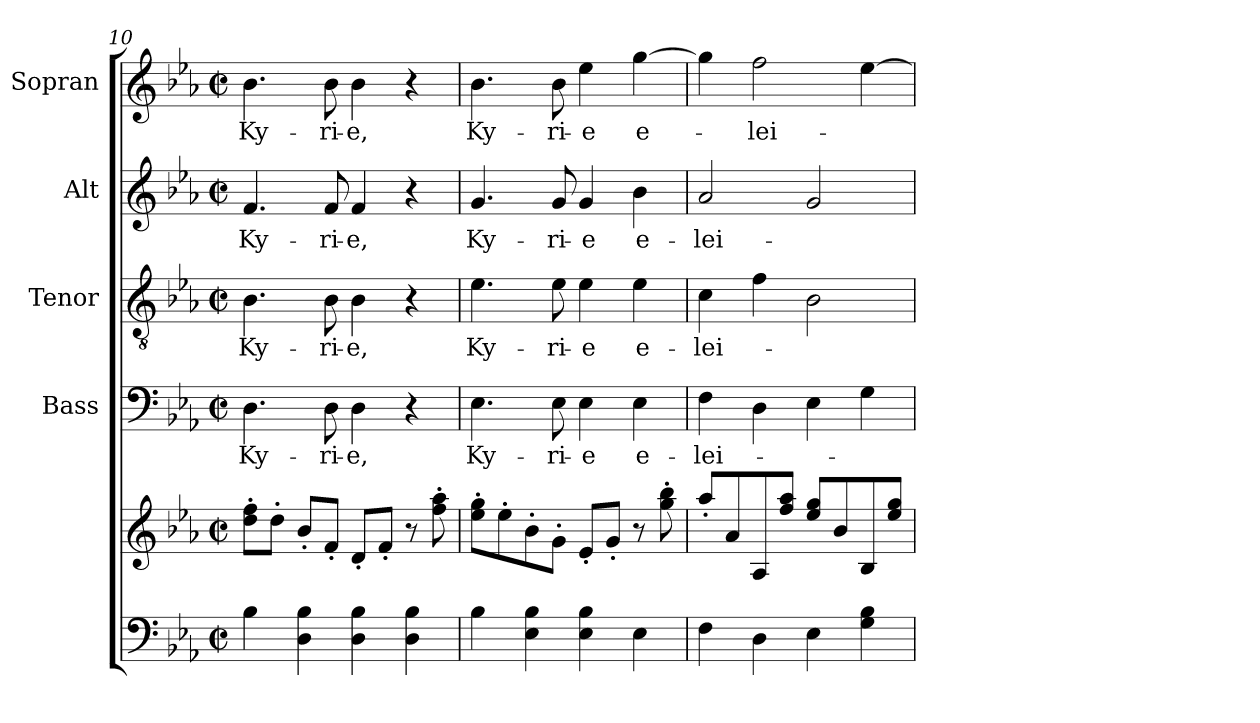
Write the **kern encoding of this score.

**kern	**kern	**kern	**text	**kern	**text	**kern	**text	**kern	**text
*part5	*part5	*part4	*part4	*part3	*part3	*part2	*part2	*part1	*part1
*staff6	*staff5	*staff4	*staff4	*staff3	*staff3	*staff2	*staff2	*staff1	*staff1
*	*	*I"Bass	*	*I"Tenor	*	*I"Alt	*	*I"Sopran	*
*	*	*I'B.	*	*I'T.	*	*I'A.	*	*I'S.	*
*clefF4	*clefG2	*clefF4	*	*clefGv2	*	*clefG2	*	*clefG2	*
*k[b-e-a-]	*k[b-e-a-]	*k[b-e-a-]	*	*k[b-e-a-]	*	*k[b-e-a-]	*	*k[b-e-a-]	*
*E-:	*E-:	*E-:	*	*E-:	*	*E-:	*	*E-:	*
*M2/2	*M2/2	*M2/2	*	*M2/2	*	*M2/2	*	*M2/2	*
*met(c|)	*met(c|)	*met(c|)	*	*met(c|)	*	*met(c|)	*	*met(c|)	*
=10	=10	=10	=10	=10	=10	=10	=10	=10	=10
!	!	!	!LO:LY:b	!	!LO:LY:b	!	!LO:LY:b	!	!LO:LY:b
4B-\	8dd\'> 8ff\'>L	4.D\	Ky-	4.B-\	Ky-	4.f/	Ky-	4.b-\	Ky-
.	8dd'>\J	.	.	.	.	.	.	.	.
4D\ 4B-\	8b-'</L	.	.	.	.	.	.	.	.
!	!	!	!LO:LY:b	!	!LO:LY:b	!	!LO:LY:b	!	!LO:LY:b
.	8f'</J	8D\	-ri-	8B-\	-ri-	8f/	-ri-	8b-\	-ri-
!	!	!	!LO:LY:b	!	!LO:LY:b	!	!LO:LY:b	!	!LO:LY:b
4D\ 4B-\	8d'</L	4D\	-e,	4B-\	-e,	4f/	-e,	4b-\	-e,
.	8f'</J	.	.	.	.	.	.	.	.
4D\ 4B-\	8r	4r	.	4r	.	4r	.	4r	.
.	8ff\'> 8aa-\'>	.	.	.	.	.	.	.	.
!!LO:PB:g=z
=11	=11	=11	=11	=11	=11	=11	=11	=11	=11
!	!	!	!LO:LY:b	!	!LO:LY:b	!	!LO:LY:b	!	!LO:LY:b
4B-\	8ee-\'> 8gg\'>L	4.E-\	Ky-	4.e-\	Ky-	4.g/	Ky-	4.b-\	Ky-
.	8ee-'>\	.	.	.	.	.	.	.	.
4E-\ 4B-\	8b-'>\	.	.	.	.	.	.	.	.
!	!	!	!LO:LY:b	!	!LO:LY:b	!	!LO:LY:b	!	!LO:LY:b
.	8g'>\J	8E-\	-ri-	8e-\	-ri-	8g/	-ri-	8b-\	-ri-
!	!	!	!LO:LY:b	!	!LO:LY:b	!	!LO:LY:b	!	!LO:LY:b
4E-\ 4B-\	8e-'</L	4E-\	-e	4e-\	-e	4g/	-e	4ee-\	-e
.	8g'</J	.	.	.	.	.	.	.	.
!	!	!	!LO:LY:b	!	!LO:LY:b	!	!LO:LY:b	!	!LO:LY:b
4E-\	8r	4E-\	e-	4e-\	e-	4b-\	e-	[4gg\	e-
.	8gg\'> 8bb-\'>	.	.	.	.	.	.	.	.
=12	=12	=12	=12	=12	=12	=12	=12	=12	=12
!	!	!	!LO:LY:b	!	!LO:LY:b	!	!LO:LY:b	!	!
4F\	8aa-'</L	4F\	-lei-	4c\	-lei-	2a-/	-lei-	4gg\]	.
.	8a-/	.	.	.	.	.	.	.	.
!	!	!	!	!	!	!	!	!	!LO:LY:b
4D\	8A-/	4D\	.	4f\	.	.	.	2ff\	-lei-
.	8ff/ 8aa-/J	.	.	.	.	.	.	.	.
4E-\	8ee-/ 8gg/L	4E-\	.	2B-\	.	2g/	.	.	.
.	8b-/	.	.	.	.	.	.	.	.
4G\ 4B-\	8B-/	4G\	.	.	.	.	.	[4ee-\	.
.	8ee-/ 8gg/J	.	.	.	.	.	.	.	.
=	=	=	=	=	=	=	=	=	=
*-	*-	*-	*-	*-	*-	*-	*-	*-	*-
